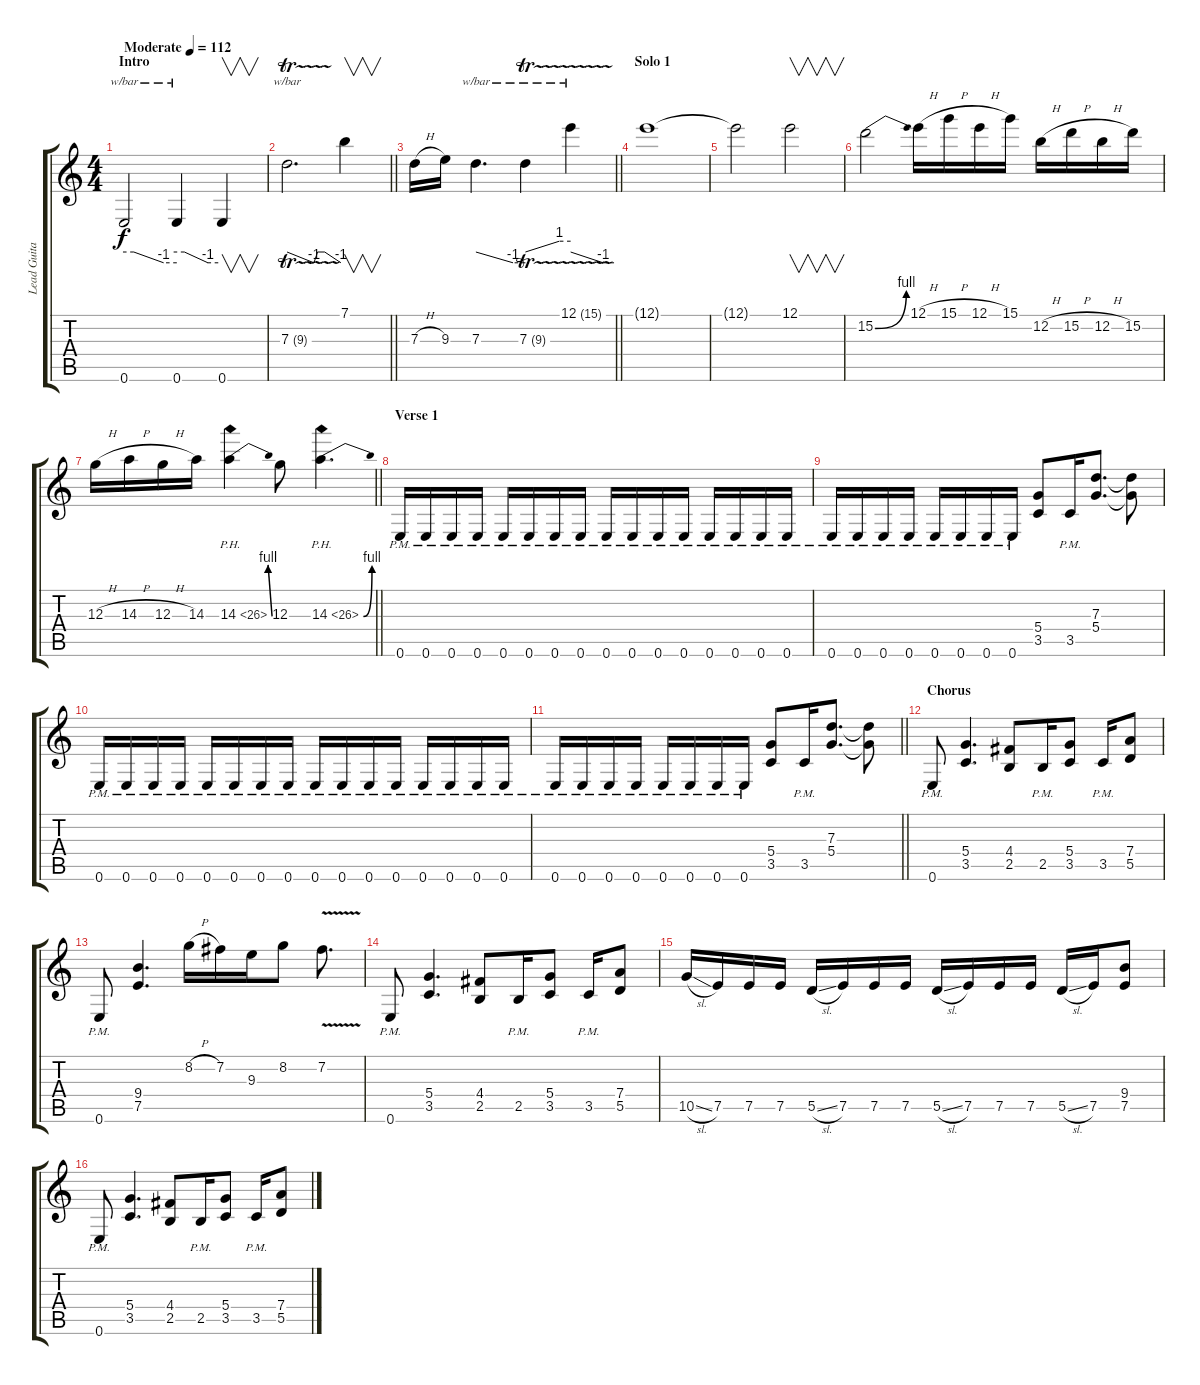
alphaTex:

\track ("Lead Guitar" "Lead Guita") {instrument distortionguitar}
\staff {score tabs}
\tuning (E4 B3 G3 D3 A2 E2) {hide}
\ts (4 4)
\section ("" "Intro")
\tempo (112 "Moderate")
\clef g2
\ks c
0.6.2{tbe (custom default 0 0 11 0 45 -4 60 -4) dy f instrument distortionguitar} 0.6.4{tbe (custom default 0 0 11 0 45 -4 60 -4)} 0.6.4{v} |
\barLineRight lightlight
7.3{tr (9 16)}.2{d tbe (custom default 0 0 30 -4 34 0 42 0 60 -4)} 7.1.4{v} |
\barLineRight lightlight
7.3{h}.16 9.3.16 7.3.4{d tbe (custom default 0 0 45 -4 60 -4)} 7.3{tr (9 16)}.4{tbe (custom default 0 0 45 4 60 4)} 12.1{tr (15 16)}.4{tbe (custom default 0 0 45 -4 60 -4)} |
\section ("" "Solo 1")
12.1{t}.1 |
12.1{t}.2 12.1.2{v} |
15.2{be (bend 0 0 60 4)}.2 12.1{h}.16 15.1{h}.16 12.1{h}.16 15.1.16 12.2{h}.16 15.2{h}.16 12.2{h}.16 15.2.16 |
\barLineRight lightlight
12.3{h}.16 14.3{h}.16 12.3{h}.16 14.3.16 14.3{be (bend 0 0 60 4) ph 12}.4 12.3.8 14.3{be (bend 0 0 60 4) ph 12}.4{d} |
\section ("" "Verse 1")
0.6{pm}.16 0.6{pm}.16 0.6{pm}.16 0.6{pm}.16 0.6{pm}.16 0.6{pm}.16 0.6{pm}.16 0.6{pm}.16 0.6{pm}.16 0.6{pm}.16 0.6{pm}.16 0.6{pm}.16 0.6{pm}.16 0.6{pm}.16 0.6{pm}.16 0.6{pm}.16 |
0.6{pm}.16 0.6{pm}.16 0.6{pm}.16 0.6{pm}.16 0.6{pm}.16 0.6{pm}.16 0.6{pm}.16 0.6{pm}.16 (5.4 3.5).8 3.5{pm}.16 (7.3 5.4).8{d} (7.3{t} 5.4{t}).8 |
0.6{pm}.16 0.6{pm}.16 0.6{pm}.16 0.6{pm}.16 0.6{pm}.16 0.6{pm}.16 0.6{pm}.16 0.6{pm}.16 0.6{pm}.16 0.6{pm}.16 0.6{pm}.16 0.6{pm}.16 0.6{pm}.16 0.6{pm}.16 0.6{pm}.16 0.6{pm}.16 |
\barLineRight lightlight
0.6{pm}.16 0.6{pm}.16 0.6{pm}.16 0.6{pm}.16 0.6{pm}.16 0.6{pm}.16 0.6{pm}.16 0.6{pm}.16 (5.4 3.5).8 3.5{pm}.16 (7.3 5.4).8{d} (7.3{t} 5.4{t}).8 |
\section ("" "Chorus")
0.6{pm}.8 (5.4 3.5).4{d} (4.4 2.5).8 2.5{pm}.16 (5.4 3.5).8 3.5{pm}.16 (7.4 5.5).8 |
0.6{pm}.8 (9.4 7.5).4{d} 8.2{h}.16 7.2.16 9.3.16 8.2.8 7.2{v}.8{d} |
0.6{pm}.8 (5.4 3.5).4{d} (4.4 2.5).8 2.5{pm}.16 (5.4 3.5).8 3.5{pm}.16 (7.4 5.5).8 |
10.5{sl}.16 7.5.16 7.5.16 7.5.16 5.5{sl}.16 7.5.16 7.5.16 7.5.16 5.5{sl}.16 7.5.16 7.5.16 7.5.16 5.5{sl}.16 7.5.16 (9.4 7.5).8 |
0.6{pm}.8 (5.4 3.5).4{d} (4.4 2.5).8 2.5{pm}.16 (5.4 3.5).8 3.5{pm}.16 (7.4 5.5).8
